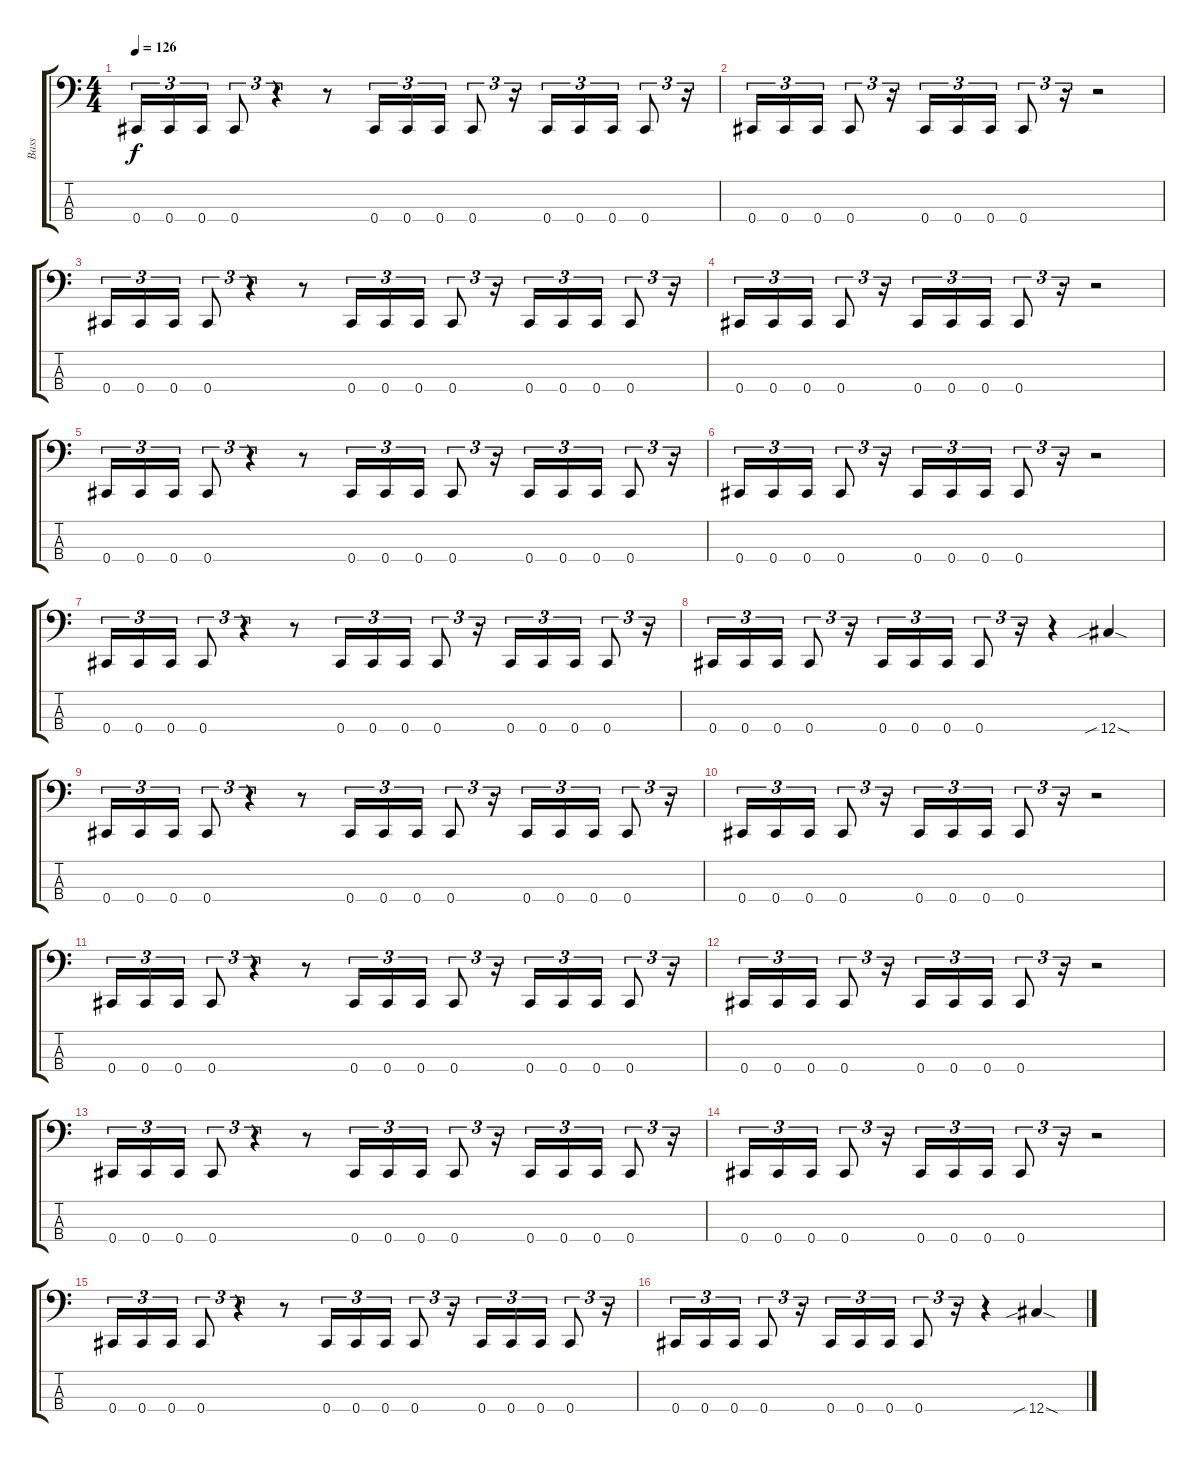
\track ("Bass" "Bass") {instrument electricbasspick}
\staff {score tabs}
\tuning (E2 B1 Gb1 Db1) {hide}
\ts (4 4)
\tempo 126
\clef f4
\ks c
0.4.16{tu (3 2) dy f} 0.4.16{tu (3 2)} 0.4.16{tu (3 2)} 0.4.8{tu (3 2)} r.4{tu (3 2)} r.8 0.4.16{tu (3 2)} 0.4.16{tu (3 2)} 0.4.16{tu (3 2)} 0.4.8{tu (3 2)} r.16{tu (3 2)} 0.4.16{tu (3 2)} 0.4.16{tu (3 2)} 0.4.16{tu (3 2)} 0.4.8{tu (3 2)} r.16{tu (3 2)} |
0.4.16{tu (3 2)} 0.4.16{tu (3 2)} 0.4.16{tu (3 2)} 0.4.8{tu (3 2)} r.16{tu (3 2)} 0.4.16{tu (3 2)} 0.4.16{tu (3 2)} 0.4.16{tu (3 2)} 0.4.8{tu (3 2)} r.16{tu (3 2)} r.2 |
0.4.16{tu (3 2)} 0.4.16{tu (3 2)} 0.4.16{tu (3 2)} 0.4.8{tu (3 2)} r.4{tu (3 2)} r.8 0.4.16{tu (3 2)} 0.4.16{tu (3 2)} 0.4.16{tu (3 2)} 0.4.8{tu (3 2)} r.16{tu (3 2)} 0.4.16{tu (3 2)} 0.4.16{tu (3 2)} 0.4.16{tu (3 2)} 0.4.8{tu (3 2)} r.16{tu (3 2)} |
0.4.16{tu (3 2)} 0.4.16{tu (3 2)} 0.4.16{tu (3 2)} 0.4.8{tu (3 2)} r.16{tu (3 2)} 0.4.16{tu (3 2)} 0.4.16{tu (3 2)} 0.4.16{tu (3 2)} 0.4.8{tu (3 2)} r.16{tu (3 2)} r.2 |
0.4.16{tu (3 2)} 0.4.16{tu (3 2)} 0.4.16{tu (3 2)} 0.4.8{tu (3 2)} r.4{tu (3 2)} r.8 0.4.16{tu (3 2)} 0.4.16{tu (3 2)} 0.4.16{tu (3 2)} 0.4.8{tu (3 2)} r.16{tu (3 2)} 0.4.16{tu (3 2)} 0.4.16{tu (3 2)} 0.4.16{tu (3 2)} 0.4.8{tu (3 2)} r.16{tu (3 2)} |
0.4.16{tu (3 2)} 0.4.16{tu (3 2)} 0.4.16{tu (3 2)} 0.4.8{tu (3 2)} r.16{tu (3 2)} 0.4.16{tu (3 2)} 0.4.16{tu (3 2)} 0.4.16{tu (3 2)} 0.4.8{tu (3 2)} r.16{tu (3 2)} r.2 |
0.4.16{tu (3 2)} 0.4.16{tu (3 2)} 0.4.16{tu (3 2)} 0.4.8{tu (3 2)} r.4{tu (3 2)} r.8 0.4.16{tu (3 2)} 0.4.16{tu (3 2)} 0.4.16{tu (3 2)} 0.4.8{tu (3 2)} r.16{tu (3 2)} 0.4.16{tu (3 2)} 0.4.16{tu (3 2)} 0.4.16{tu (3 2)} 0.4.8{tu (3 2)} r.16{tu (3 2)} |
0.4.16{tu (3 2)} 0.4.16{tu (3 2)} 0.4.16{tu (3 2)} 0.4.8{tu (3 2)} r.16{tu (3 2)} 0.4.16{tu (3 2)} 0.4.16{tu (3 2)} 0.4.16{tu (3 2)} 0.4.8{tu (3 2)} r.16{tu (3 2)} r.4 12.4{sib sod}.4 |
0.4.16{tu (3 2)} 0.4.16{tu (3 2)} 0.4.16{tu (3 2)} 0.4.8{tu (3 2)} r.4{tu (3 2)} r.8 0.4.16{tu (3 2)} 0.4.16{tu (3 2)} 0.4.16{tu (3 2)} 0.4.8{tu (3 2)} r.16{tu (3 2)} 0.4.16{tu (3 2)} 0.4.16{tu (3 2)} 0.4.16{tu (3 2)} 0.4.8{tu (3 2)} r.16{tu (3 2)} |
0.4.16{tu (3 2)} 0.4.16{tu (3 2)} 0.4.16{tu (3 2)} 0.4.8{tu (3 2)} r.16{tu (3 2)} 0.4.16{tu (3 2)} 0.4.16{tu (3 2)} 0.4.16{tu (3 2)} 0.4.8{tu (3 2)} r.16{tu (3 2)} r.2 |
0.4.16{tu (3 2)} 0.4.16{tu (3 2)} 0.4.16{tu (3 2)} 0.4.8{tu (3 2)} r.4{tu (3 2)} r.8 0.4.16{tu (3 2)} 0.4.16{tu (3 2)} 0.4.16{tu (3 2)} 0.4.8{tu (3 2)} r.16{tu (3 2)} 0.4.16{tu (3 2)} 0.4.16{tu (3 2)} 0.4.16{tu (3 2)} 0.4.8{tu (3 2)} r.16{tu (3 2)} |
0.4.16{tu (3 2)} 0.4.16{tu (3 2)} 0.4.16{tu (3 2)} 0.4.8{tu (3 2)} r.16{tu (3 2)} 0.4.16{tu (3 2)} 0.4.16{tu (3 2)} 0.4.16{tu (3 2)} 0.4.8{tu (3 2)} r.16{tu (3 2)} r.2 |
0.4.16{tu (3 2)} 0.4.16{tu (3 2)} 0.4.16{tu (3 2)} 0.4.8{tu (3 2)} r.4{tu (3 2)} r.8 0.4.16{tu (3 2)} 0.4.16{tu (3 2)} 0.4.16{tu (3 2)} 0.4.8{tu (3 2)} r.16{tu (3 2)} 0.4.16{tu (3 2)} 0.4.16{tu (3 2)} 0.4.16{tu (3 2)} 0.4.8{tu (3 2)} r.16{tu (3 2)} |
0.4.16{tu (3 2)} 0.4.16{tu (3 2)} 0.4.16{tu (3 2)} 0.4.8{tu (3 2)} r.16{tu (3 2)} 0.4.16{tu (3 2)} 0.4.16{tu (3 2)} 0.4.16{tu (3 2)} 0.4.8{tu (3 2)} r.16{tu (3 2)} r.2 |
0.4.16{tu (3 2)} 0.4.16{tu (3 2)} 0.4.16{tu (3 2)} 0.4.8{tu (3 2)} r.4{tu (3 2)} r.8 0.4.16{tu (3 2)} 0.4.16{tu (3 2)} 0.4.16{tu (3 2)} 0.4.8{tu (3 2)} r.16{tu (3 2)} 0.4.16{tu (3 2)} 0.4.16{tu (3 2)} 0.4.16{tu (3 2)} 0.4.8{tu (3 2)} r.16{tu (3 2)} |
0.4.16{tu (3 2)} 0.4.16{tu (3 2)} 0.4.16{tu (3 2)} 0.4.8{tu (3 2)} r.16{tu (3 2)} 0.4.16{tu (3 2)} 0.4.16{tu (3 2)} 0.4.16{tu (3 2)} 0.4.8{tu (3 2)} r.16{tu (3 2)} r.4 12.4{sib sod}.4
